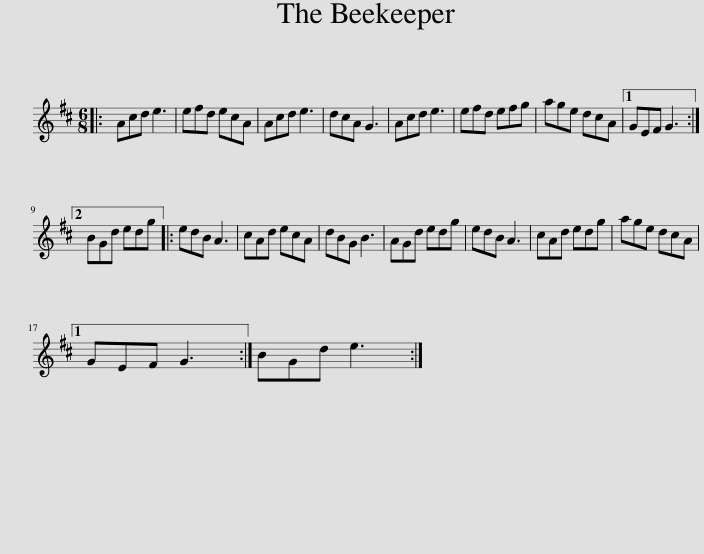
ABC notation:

X:1
L:1/8
M:6/8
I:linebreak $
K:D
V:1 treble
V:1
|: Acd e3 | efd ecA | Acd e3 | dcA G3 | Acd e3 | %5
 efd efg | age dcA |1 GEF G3 :|2$ BGd edg |: edB A3 | %10
 cAd ecA | dBG B3 | AGd edg | edB A3 | cAd edg | %15
 age dcA |1$ GEF G3 :| BGd e3 :| %18
